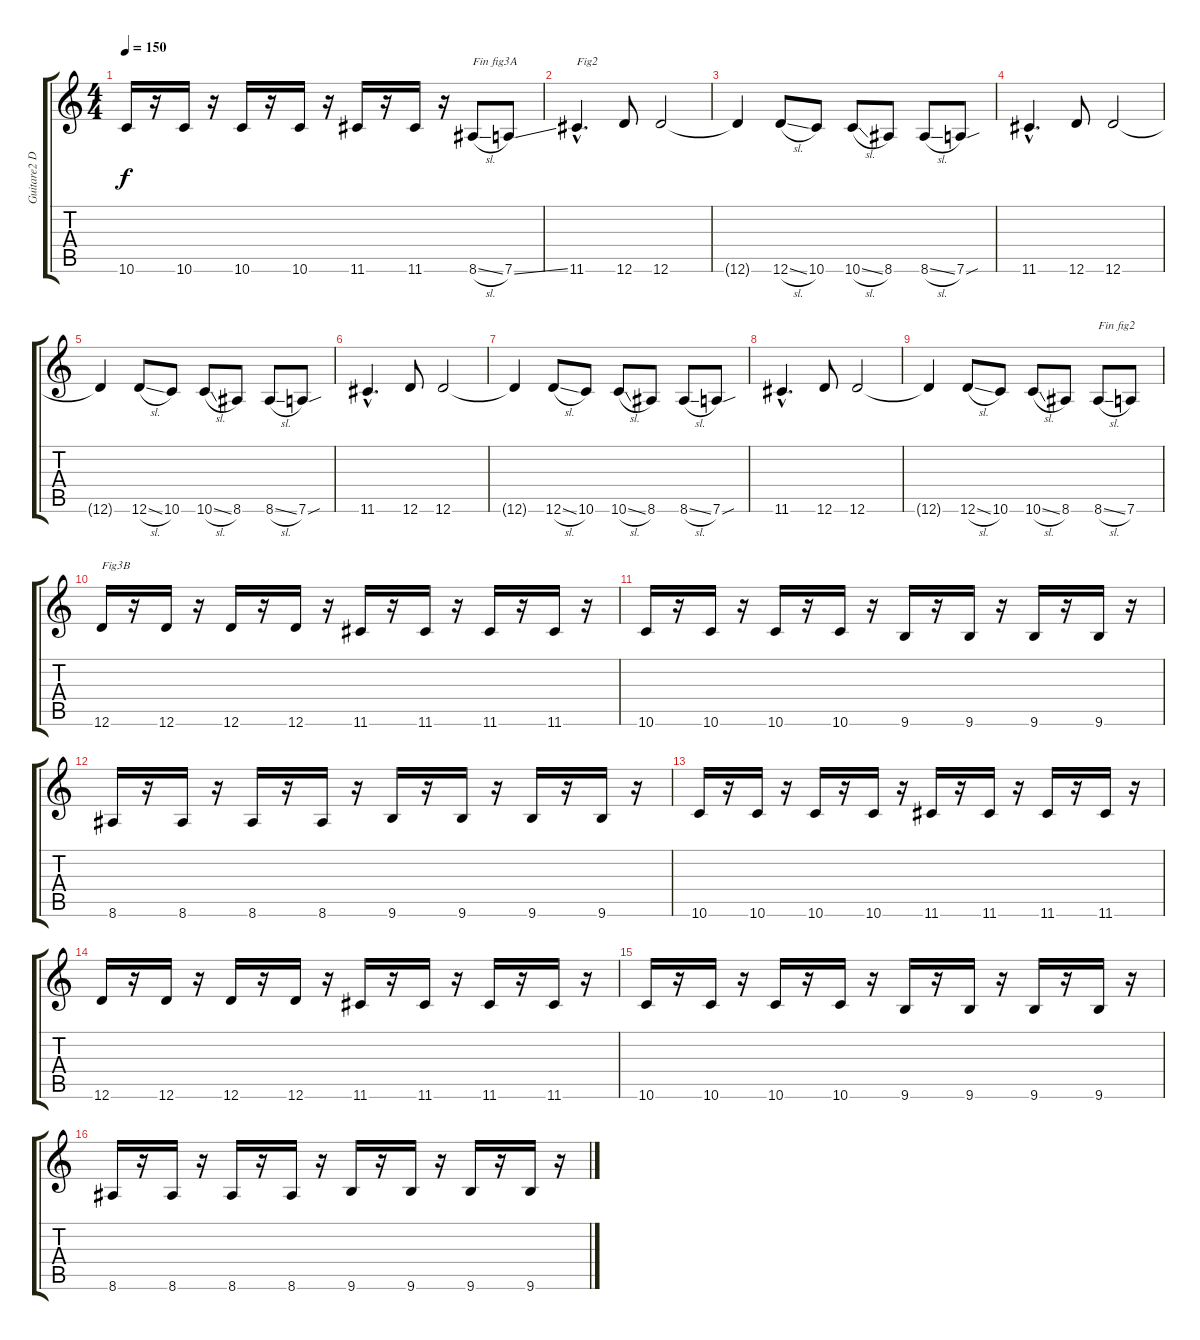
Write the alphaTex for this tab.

\track ("Guitare2 Dr-D" "Guitare2 D") {instrument overdrivenguitar}
\staff {score tabs}
\tuning (E4 B3 G3 D3 A2 D2) {hide}
\ts (4 4)
\tempo 150
\clef g2
\ks c
10.6.16{dy f} r.16 10.6.16 r.16 10.6.16 r.16 10.6.16 r.16 11.6.16 r.16 11.6.16 r.16 8.6{sl}.8{txt "Fin fig3A"} 7.6{ss}.8 |
11.6{hac}.4{d txt "Fig2"} 12.6.8 12.6.2 |
12.6{t}.4 12.6{sl}.8 10.6.8 10.6{sl}.8 8.6.8 8.6{sl}.8 7.6{sou}.8 |
11.6{hac}.4{d} 12.6.8 12.6.2 |
12.6{t}.4 12.6{sl}.8 10.6.8 10.6{sl}.8 8.6.8 8.6{sl}.8 7.6{sou}.8 |
11.6{hac}.4{d} 12.6.8 12.6.2 |
12.6{t}.4 12.6{sl}.8 10.6.8 10.6{sl}.8 8.6.8 8.6{sl}.8 7.6{sou}.8 |
11.6{hac}.4{d} 12.6.8 12.6.2 |
12.6{t}.4 12.6{sl}.8 10.6.8 10.6{sl}.8 8.6.8 8.6{sl}.8{txt "Fin fig2"} 7.6.8 |
12.6.16{txt "Fig3B"} r.16 12.6.16 r.16 12.6.16 r.16 12.6.16 r.16 11.6.16 r.16 11.6.16 r.16 11.6.16 r.16 11.6.16 r.16 |
10.6.16 r.16 10.6.16 r.16 10.6.16 r.16 10.6.16 r.16 9.6.16 r.16 9.6.16 r.16 9.6.16 r.16 9.6.16 r.16 |
8.6.16 r.16 8.6.16 r.16 8.6.16 r.16 8.6.16 r.16 9.6.16 r.16 9.6.16 r.16 9.6.16 r.16 9.6.16 r.16 |
10.6.16 r.16 10.6.16 r.16 10.6.16 r.16 10.6.16 r.16 11.6.16 r.16 11.6.16 r.16 11.6.16 r.16 11.6.16 r.16 |
12.6.16 r.16 12.6.16 r.16 12.6.16 r.16 12.6.16 r.16 11.6.16 r.16 11.6.16 r.16 11.6.16 r.16 11.6.16 r.16 |
10.6.16 r.16 10.6.16 r.16 10.6.16 r.16 10.6.16 r.16 9.6.16 r.16 9.6.16 r.16 9.6.16 r.16 9.6.16 r.16 |
8.6.16 r.16 8.6.16 r.16 8.6.16 r.16 8.6.16 r.16 9.6.16 r.16 9.6.16 r.16 9.6.16 r.16 9.6.16 r.16
